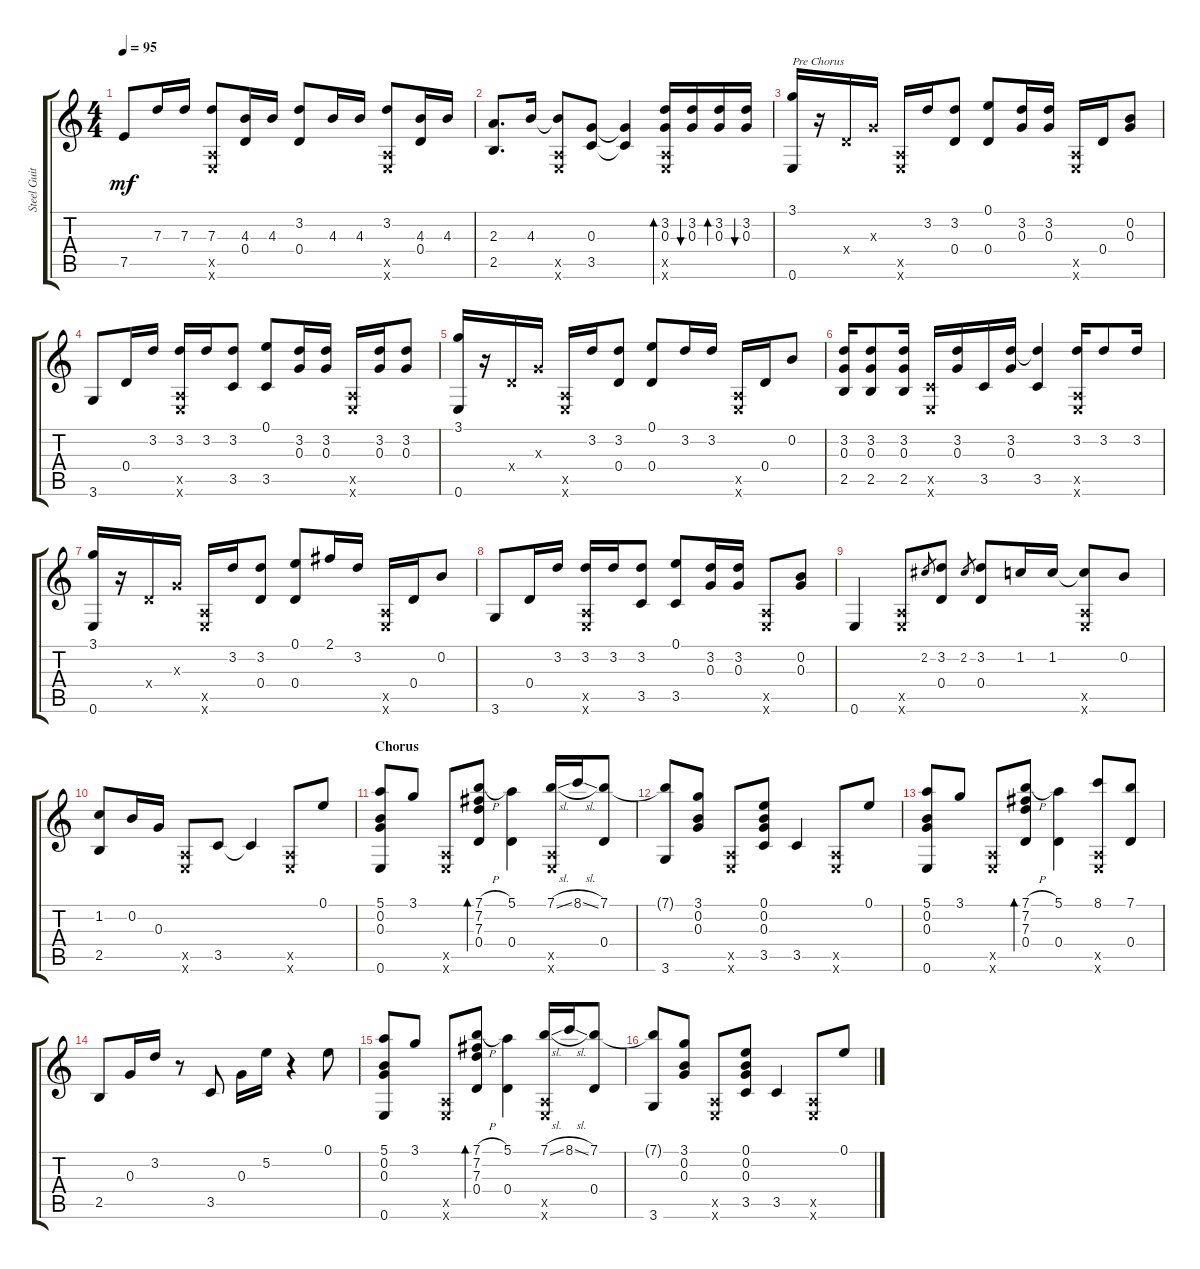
\track ("Steel Guitar" "Steel Guit") {instrument acousticguitarsteel}
\staff {score tabs}
\tuning (E4 B3 G3 D3 A2 E2) {hide}
\ts (4 4)
\tempo 95
\clef g2
\ks c
7.5.8{dy mf} 7.3.16 7.3.16 (7.3 0.5{x} 0.6{x}).8 (4.3 0.4).16 4.3.16 (3.2 0.4).8 4.3.16 4.3.16 (3.2 0.5{x} 0.6{x}).8 (4.3 0.4).16 4.3.16 |
(2.3 2.5).8{d} 4.3.16 (4.3{t} 0.5{x} 0.6{x}).8 (0.3 3.5).8 (0.3{t} 3.5{t}).4 (3.2 0.3 0.5{x} 0.6{x}).16{bd 120} (3.2 0.3).16{bu 120} (3.2 0.3).16{bd 120} (3.2 0.3).16{bu 120} |
(3.1 0.6).16{txt "Pre Chorus"} r.16 0.4{x}.16 0.3{x}.16 (0.5{x} 0.6{x}).16 3.2.16 (3.2 0.4).8 (0.1 0.4).8 (3.2 0.3).16 (3.2 0.3).16 (0.5{x} 0.6{x}).16 0.4.16 (0.2 0.3).8 |
3.6.8 0.4.16 3.2.16 (3.2 0.5{x} 0.6{x}).16 3.2.16 (3.2 3.5).8 (0.1 3.5).8 (3.2 0.3).16 (3.2 0.3).16 (0.5{x} 0.6{x}).16 (3.2 0.3).16 (3.2 0.3).8 |
(3.1 0.6).16 r.16 0.4{x}.16 0.3{x}.16 (0.5{x} 0.6{x}).16 3.2.16 (3.2 0.4).8 (0.1 0.4).8 3.2.16 3.2.16 (0.5{x} 0.6{x}).16 0.4.16 0.2.8 |
(3.2 0.3 2.5).16 (3.2 0.3 2.5).8 (3.2 0.3 2.5).16 (3.5{x} 0.6{x}).16 (3.2 0.3).16 3.5.16 (3.2 0.3).16 (3.2{t} 3.5).4 (3.2 0.5{x} 0.6{x}).16 3.2.8 3.2.16 |
(3.1 0.6).16 r.16 0.4{x}.16 0.3{x}.16 (0.5{x} 0.6{x}).16 3.2.16 (3.2 0.4).8 (0.1 0.4).8 2.1.16 3.2.16 (0.5{x} 0.6{x}).16 0.4.16 0.2.8 |
3.6.8 0.4.16 3.2.16 (3.2 0.5{x} 0.6{x}).16 3.2.16 (3.2 3.5).8 (0.1 3.5).8 (3.2 0.3).16 (3.2 0.3).16 (0.5{x} 0.6{x}).8 (0.2 0.3).8 |
0.6.4 (0.5{x} 0.6{x}).8 2.2.8{gr} (3.2 0.4).8 2.2.8{gr} (3.2 0.4).8 1.2.16 1.2.16 (1.2{t} 0.5{x} 0.6{x}).8 0.2.8 |
(1.2 2.5).8 0.2.16 0.3.16 (0.5{x} 0.6{x}).8 3.5.8 3.5{t}.4 (0.5{x} 0.6{x}).8 0.1.8 |
\section ("" "Chorus")
(5.1 0.2 0.3 0.6).8 3.1.8 (0.5{x} 0.6{x}).8 (7.1{h} 7.2 7.3 0.4).8{bd 60} (5.1 0.4).4 (7.1{sl} 0.5{x} 0.6{x}).16 8.1{sl}.16 (7.1 0.4).8 |
(7.1{t} 3.6).8 (3.1 0.2 0.3).8 (0.5{x} 0.6{x}).8 (0.1 0.2 0.3 3.5).8 3.5.4 (0.5{x} 0.6{x}).8 0.1.8 |
(5.1 0.2 0.3 0.6).8 3.1.8 (0.5{x} 0.6{x}).8 (7.1{h} 7.2 7.3 0.4).8{bd 60} (5.1 0.4).4 (8.1 0.5{x} 0.6{x}).8 (7.1 0.4).8 |
2.5.8 0.3.16 3.2.16 r.8 3.5.8 0.3.16 5.2.16 r.4 0.1.8 |
(5.1 0.2 0.3 0.6).8 3.1.8 (0.5{x} 0.6{x}).8 (7.1{h} 7.2 7.3 0.4).8{bd 60} (5.1 0.4).4 (7.1{sl} 0.5{x} 0.6{x}).16 8.1{sl}.16 (7.1 0.4).8 |
(7.1{t} 3.6).8 (3.1 0.2 0.3).8 (0.5{x} 0.6{x}).8 (0.1 0.2 0.3 3.5).8 3.5.4 (0.5{x} 0.6{x}).8 0.1.8
